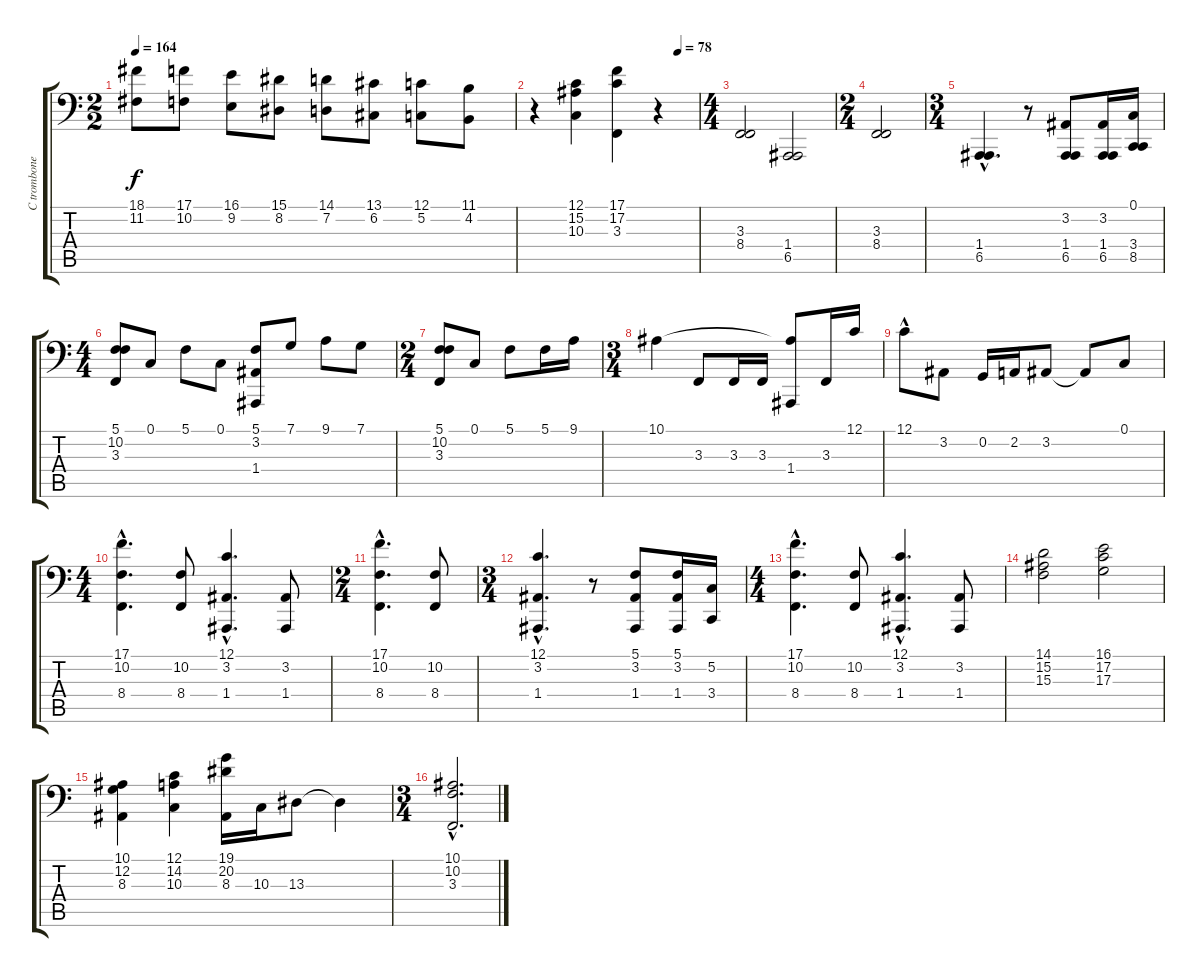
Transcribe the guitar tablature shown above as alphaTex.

\track ("C trombone" "C trombone") {instrument trombone}
\staff {score tabs}
\tuning (C3 G2 D2 A1 E1 B0) {hide}
\ts (2 2)
\tempo 164
\clef f4
\ks c
(18.1 11.2).8{dy f} (17.1 10.2).8 (16.1 9.2).8 (15.1 8.2).8 (14.1 7.2).8 (13.1 6.2).8 (12.1 5.2).8 (11.1 4.2).8 |
\tempo (78 0.875)
r.4 (12.1 15.2 10.3).4 (17.1 17.2 3.3).4 r.4 |
\ts (4 4)
(3.3 8.4).2 (1.4 6.5).2 |
\ts (2 4)
(3.3 8.4).2 |
\ts (3 4)
(1.4{hac} 6.5{hac}).4{d} r.8 (3.2 1.4 6.5).8 (3.2 1.4 6.5).16 (0.1 3.4 8.5).16 |
\ts (4 4)
(5.1 10.2 3.3).8 0.1.8 5.1.8 0.1.8 (5.1 3.2 1.4).8 7.1.8 9.1.8 7.1.8 |
\ts (2 4)
(5.1 10.2 3.3).8 0.1.8 5.1.8 5.1.16 9.1.16 |
\ts (3 4)
10.1.4 3.3.8 3.3.16 3.3.16 (10.1{t} 1.4).8 3.3.16 12.1.16 |
12.1{hac}.8 3.2.8 0.2.16 2.2.16 3.2.8 3.2{t}.8 0.1.8 |
\ts (4 4)
(17.1 10.2{hac} 8.4{hac}).4{d} (10.2 8.4).8 (12.1 3.2{hac} 1.4{hac}).4{d} (3.2 1.4).8 |
\ts (2 4)
(17.1 10.2{hac} 8.4{hac}).4{d} (10.2 8.4).8 |
\ts (3 4)
(12.1 3.2{hac} 1.4{hac}).4{d} r.8 (5.1 3.2 1.4).8 (5.1 3.2 1.4).16 (5.2 3.4).16 |
\ts (4 4)
(17.1 10.2{hac} 8.4{hac}).4{d} (10.2 8.4).8 (12.1 3.2{hac} 1.4{hac}).4{d} (3.2 1.4).8 |
(14.1 15.2 15.3).2 (16.1 17.2 17.3).2 |
(10.1 12.2 8.3).4 (12.1 14.2 10.3).4 (19.1 20.2 8.3).16 10.3.16 13.3.8 13.3{t}.4 |
\ts (3 4)
(10.1{hac} 10.2{hac} 3.3{hac}).2{d}
